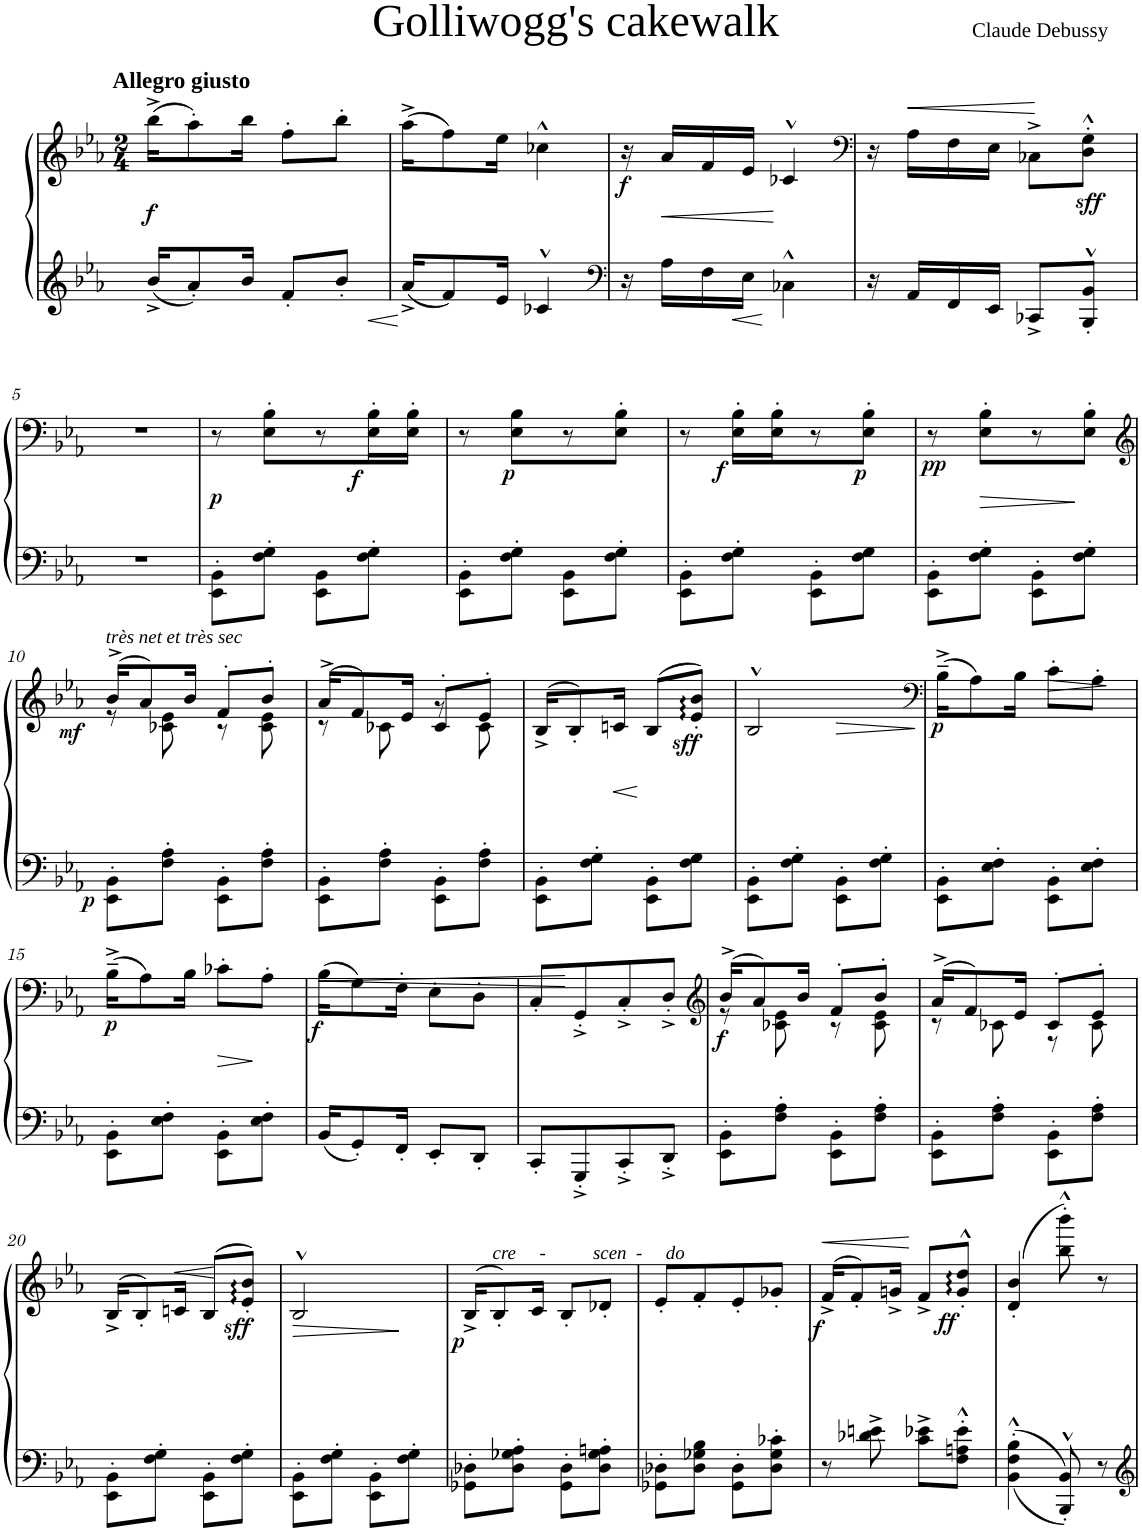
**kern	**kern	**dynam
*part1	*part1	*part1
*staff2	*staff1	*staff1/2
*I"Piano	*	*
*I'Pno	*	*
*clefG2	*clefG2	*
*k[b-e-a-]	*k[b-e-a-]	*
*	*M2/4	*
=1	=1	=1
!	!LO:TX:a:B:t=Allegro giusto	!
!	!	!LO:DY:b
16b-^/KL	(16bb-^\KL	f
8a-'/	8aa-'\)	.
16b-/Jk	16bb-\Jk	.
8f'/L	8ff'\L	.
8b-'/J	8bb-'\J	.
=2	=2	=2
16a-^/KL	(16aa-^\KL	.
8f/	8ff\)	.
16e-/Jk	16ee-\Jk	.
4c-X^^/	4cc-X^^\	.
=3	=3	=3
*clefF4	*	*
!	!	!LO:DY:b
16r	16r	f
!	!	!LO:HP:b
16A-\LL	16a-/LL	<
16F\	16f/	.
16E-\JJ	16e-/JJ	.
4C-X^^\	4c-X^^/	[
=4	=4	=4
*	*clefF4	*
16r	16r	.
!	!	!LO:HP:b
16AA-/LL	16A-\LL	<
16FF/	16F\	.
16EE-/JJ	16E-\JJ	.
8CC-X^/L	8C-X^\L	.
!	!	!LO:DY:n=1:b
8BBB-/'^^ 8BB-/'^^J	8D\'^^ 8G\'^^J	[ other-dynamics
!!LO:LB:g=z
=5	=5	=5
2r	2r	.
=6	=6	=6
!	!	!LO:DY:b
8EE-\' 8BB-\'L	8r	p
8F\' 8G\'J	8E-\' 8B-\'L	.
8EE-\ 8BB-\L	8r	.
!	!	!LO:HP:b
!	!	!LO:DY:n=1:b
8F\' 8G\'J	16E-\' 16B-\'L	< f
.	16E-\' 16B-\'JJ	[
=7	=7	=7
8EE-\' 8BB-\'L	8r	.
!	!	!LO:DY:b
8F\' 8G\'J	8E-\ 8B-\L	p
8EE-\ 8BB-\L	8r	.
8F\' 8G\'J	8E-\' 8B-\'J	.
=8	=8	=8
8EE-\' 8BB-\'L	8r	.
!	!	!LO:HP:b
!	!	!LO:DY:n=1:b
8F\' 8G\'J	16E-\' 16B-\'LL	< f
.	16E-\' 16B-\'J	[
8EE-\' 8BB-\'L	8r	.
!	!	!LO:DY:n=2:b
8F\ 8G\J	8E-\' 8B-\'J	p
=9	=9	=9
!	!	!LO:DY:b
8EE-\' 8BB-\'L	8r	pp
!	!	!LO:HP:b
8F\' 8G\'J	8E-\' 8B-\'L	>
8EE-\' 8BB-\'L	8r	.
8F\' 8G\'J	8E-\' 8B-\'J	]
!!LO:LB:g=z
=10	=10	=10
*	*clefG2	*
*	*^	*
!	!LO:TX:a:i:t=très net et très sec	!	!
!	!	!	!LO:DY:b=2
!	!	!	!LO:DY:n=1:b
8EE-\' 8BB-\'L	(>16b-^/KL	8r	p mf
.	8a-/)	.	.
8F\' 8A-\'J	.	8c-X\ 8e-\	.
.	16b-/Jk	.	.
8EE-\' 8BB-\'L	8f'/L	8r	.
8F\' 8A-\'J	8b-'/J	8c-\ 8e-\	.
=11	=11	=11	=11
8EE-\' 8BB-\'L	(>16a-^/KL	8r	.
.	8f/)	.	.
8F\' 8A-\'J	.	8c-X\	.
.	16e-/Jk	.	.
8EE-\' 8BB-\'L	8c-'/L	8r	.
8F\' 8A-\'J	8e-'/J	8c-\	.
*	*v	*v	*
=12	=12	=12
8EE-\' 8BB-\'L	(>16B-^/KL	.
.	8B-'/)	.
8F\' 8G\'J	.	.
!	!	!LO:HP:b
.	16cn/Jk	<
8EE-\' 8BB-\'L	(>8B-/L	[
!	!	!LO:DY:b
8F\ 8G\J	8e-/' 8b-/'J)	other-dynamics
=13	=13	=13
8EE-\' 8BB-\'L	2B-^^/	.
8F\' 8G\'J	.	.
8EE-\' 8BB-\'L	.	.
8F\' 8G\'J	.	.
=14	=14	=14
*	*clefF4	*
!	!	!LO:DY:b
8EE-\' 8BB-\'L	(16B-~^\KL	p
.	8A-\)	.
8E-\' 8F\'J	.	.
.	16B-\Jk	.
!	!	!LO:HP:b
8EE-\' 8BB-\'L	8c'\L	>
8E-\' 8F\'J	8A-'\J	]
!!LO:LB:g=z
=15	=15	=15
!	!	!LO:DY:b
8EE-\' 8BB-\'L	(16B-~^\KL	p
.	8A-\)	.
8E-\' 8F\'J	.	.
.	16B-\Jk	.
!	!	!LO:HP:b
8EE-\' 8BB-\'L	8c-X'\L	>
8E-\' 8F\'J	8A-'\J	]
=16	=16	=16
!	!	!LO:HP:b
!	!	!LO:DY:n=1:b
16BB-/KL	(16B-\KL	< f
8GG'/	8G\)	.
16FF'/Jk	16F'\Jk	.
8EE-'/L	8E-'\L	.
8DD'/J	8D'\J	.
=17	=17	=17
8CC'/L	8C'/L	.
8GGG'^/	8GG'^/	[
8CC'^/	8C'^/	.
8DD'^/J	8D'^/J	.
=18	=18	=18
*	*clefG2	*
*	*^	*
!	!	!	!LO:DY:b
8EE-\' 8BB-\'L	(>16b-^/KL	8r	f
.	8a-/)	.	.
8F\' 8A-\'J	.	8c-X\ 8e-\	.
.	16b-/Jk	.	.
8EE-\' 8BB-\'L	8f'/L	8r	.
8F\' 8A-\'J	8b-'/J	8c-\ 8e-\	.
=19	=19	=19	=19
8EE-\' 8BB-\'L	(>16a-^/KL	8r	.
.	8f/)	.	.
8F\' 8A-\'J	.	8c-X\	.
.	16e-/Jk	.	.
8EE-\' 8BB-\'L	8c-'/L	8r	.
8F\' 8A-\'J	8e-'/J	8c-\	.
*	*v	*v	*
!!LO:LB:g=z
=20	=20	=20
8EE-\' 8BB-\'L	(>16B-^/KL	.
.	8B-'/)	.
8F\' 8G\'J	.	.
!	!	!LO:HP:b
.	16cn/Jk	<
8EE-\' 8BB-\'L	(>8B-/L	[
!	!	!LO:DY:b
8F\' 8G\'J	8e-/' 8b-/'J)	other-dynamics
=21	=21	=21
8EE-\' 8BB-\'L	2B-^^/	.
8F\' 8G\'J	.	.
8EE-\' 8BB-\'L	.	.
8F\' 8G\'J	.	.
=22	=22	=22
!	!	!LO:DY:b
8GG-X\' 8D-X\'L	(>16B-^/KL	p
!	!LO:TX:a:i:t=cre     -          scen  -     do	!
.	8B-'/)	.
8D-\' 8G-X\' 8A-\'J	.	.
.	16c/Jk	.
8GG-\' 8D-\'L	8B-'/L	.
8D-\' 8G-\' 8An\'J	8d-X'/J	.
=23	=23	=23
8GG-X\' 8D-X\'L	8e-'/L	.
8D-\ 8G-X\ 8B-\J	8f'/	.
8GG-\' 8D-\'L	8e-'/	.
8D-\' 8G-\' 8c-X\'J	8g-X'/J	.
=24	=24	=24
!	!	!LO:HP:b
!	!	!LO:DY:n=1:b
8r	(>16f^/KL	< f
.	8f'/)	.
8d-X\^ 8en\^	.	.
.	16gn^/Jk	.
8c\^ 8e-X\^L	8f^/L	[
!	!	!LO:DY:n=2:b
8F\'^^ 8An\'^^ 8e-\'^^J	8g/'^^ 8dd/'^^J	ff
=25	=25	=25
4BB-\'^^ 4F\'^^ 4B-\'^^	(>4d/' 4b-/'	.
8BBB-/'^^ 8BB-/'^^	8bb-\'^^ 8bbb-\'^^)	.
8r	8r	.
=	=	=
*-	*-	*-
